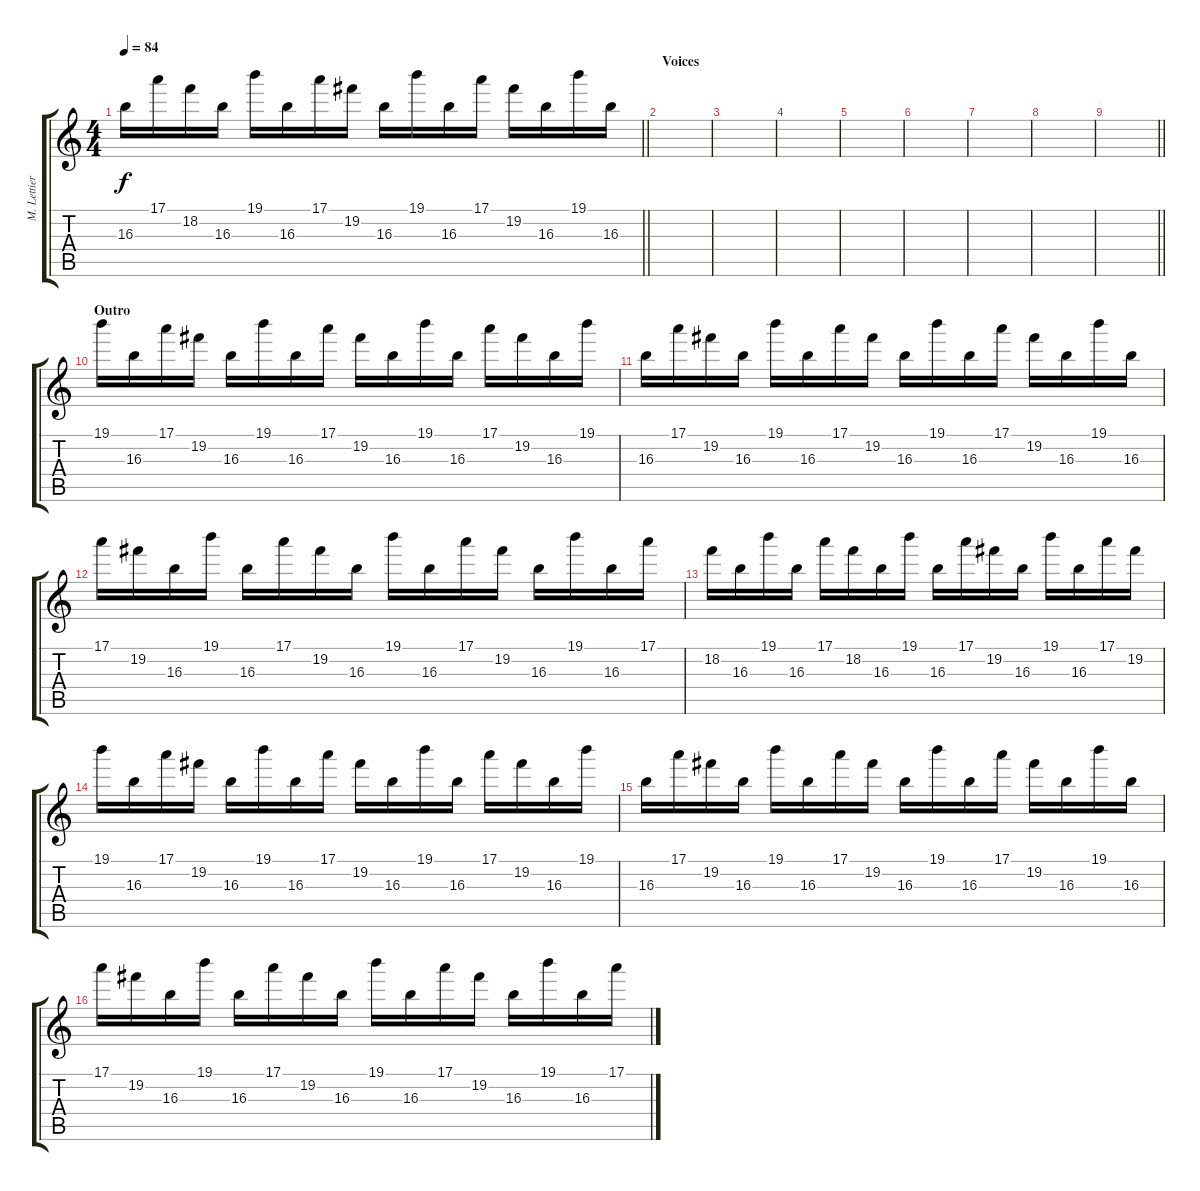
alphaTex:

\track ("M. Lettieri - Guitar #1" "M. Lettier") {instrument electricguitarjazz}
\staff {score tabs}
\tuning (E4 B3 G3 D3 A2 E2) {hide}
\ts (4 4)
\tempo 84
\clef g2
\barLineRight lightlight
\ks c
16.3.16{dy f} 17.1.16 18.2.16 16.3.16 19.1.16 16.3.16 17.1.16 19.2.16 16.3.16 19.1.16 16.3.16 17.1.16 19.2.16 16.3.16 19.1.16 16.3.16 |
\section ("" "Voices")
|
|
|
|
|
|
|
\barLineRight lightlight
|
\section ("" "Outro")
19.1.16 16.3.16 17.1.16 19.2.16 16.3.16 19.1.16 16.3.16 17.1.16 19.2.16 16.3.16 19.1.16 16.3.16 17.1.16 19.2.16 16.3.16 19.1.16 |
16.3.16 17.1.16 19.2.16 16.3.16 19.1.16 16.3.16 17.1.16 19.2.16 16.3.16 19.1.16 16.3.16 17.1.16 19.2.16 16.3.16 19.1.16 16.3.16 |
17.1.16 19.2.16 16.3.16 19.1.16 16.3.16 17.1.16 19.2.16 16.3.16 19.1.16 16.3.16 17.1.16 19.2.16 16.3.16 19.1.16 16.3.16 17.1.16 |
18.2.16 16.3.16 19.1.16 16.3.16 17.1.16 18.2.16 16.3.16 19.1.16 16.3.16 17.1.16 19.2.16 16.3.16 19.1.16 16.3.16 17.1.16 19.2.16 |
19.1.16 16.3.16 17.1.16 19.2.16 16.3.16 19.1.16 16.3.16 17.1.16 19.2.16 16.3.16 19.1.16 16.3.16 17.1.16 19.2.16 16.3.16 19.1.16 |
16.3.16 17.1.16 19.2.16 16.3.16 19.1.16 16.3.16 17.1.16 19.2.16 16.3.16 19.1.16 16.3.16 17.1.16 19.2.16 16.3.16 19.1.16 16.3.16 |
17.1.16 19.2.16 16.3.16 19.1.16 16.3.16 17.1.16 19.2.16 16.3.16 19.1.16 16.3.16 17.1.16 19.2.16 16.3.16 19.1.16 16.3.16 17.1.16
